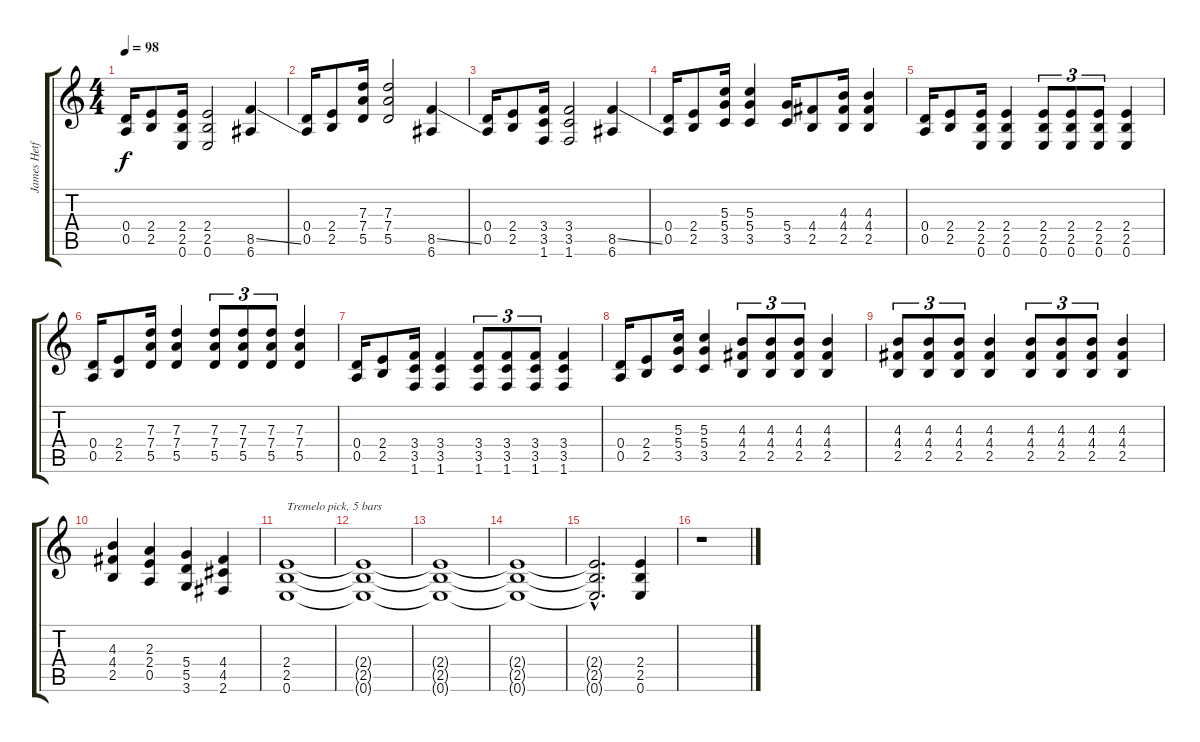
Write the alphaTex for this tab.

\track ("James Hetfield" "James Hetf") {instrument distortionguitar}
\staff {score tabs}
\tuning (E4 B3 G3 D3 A2 E2) {hide}
\ts (4 4)
\tempo 98
\clef g2
\ks c
(0.4 0.5).16{dy f instrument distortionguitar} (2.4 2.5).8 (2.4 2.5 0.6).16 (2.4 2.5 0.6).2 (8.5{ss} 6.6).4 |
(0.4 0.5).16 (2.4 2.5).8 (7.3 7.4 5.5).16 (7.3 7.4 5.5).2 (8.5{ss} 6.6).4 |
(0.4 0.5).16 (2.4 2.5).8 (3.4 3.5 1.6).16 (3.4 3.5 1.6).2 (8.5{ss} 6.6).4 |
(0.4 0.5).16 (2.4 2.5).8 (5.3 5.4 3.5).16 (5.3 5.4 3.5).4 (5.4 3.5).16 (4.4 2.5).8 (4.3 4.4 2.5).16 (4.3 4.4 2.5).4 |
(0.4 0.5).16{instrument distortionguitar} (2.4 2.5).8 (2.4 2.5 0.6).16 (2.4 2.5 0.6).4 (2.4 2.5 0.6).8{tu (3 2)} (2.4 2.5 0.6).8{tu (3 2)} (2.4 2.5 0.6).8{tu (3 2)} (2.4 2.5 0.6).4 |
(0.4 0.5).16 (2.4 2.5).8 (7.3 7.4 5.5).16 (7.3 7.4 5.5).4 (7.3 7.4 5.5).8{tu (3 2)} (7.3 7.4 5.5).8{tu (3 2)} (7.3 7.4 5.5).8{tu (3 2)} (7.3 7.4 5.5).4 |
(0.4 0.5).16 (2.4 2.5).8 (3.4 3.5 1.6).16 (3.4 3.5 1.6).4 (3.4 3.5 1.6).8{tu (3 2)} (3.4 3.5 1.6).8{tu (3 2)} (3.4 3.5 1.6).8{tu (3 2)} (3.4 3.5 1.6).4 |
(0.4 0.5).16 (2.4 2.5).8 (5.3 5.4 3.5).16 (5.3 5.4 3.5).4 (4.3 4.4 2.5).8{tu (3 2)} (4.3 4.4 2.5).8{tu (3 2)} (4.3 4.4 2.5).8{tu (3 2)} (4.3 4.4 2.5).4 |
(4.3 4.4 2.5).8{tu (3 2) instrument distortionguitar} (4.3 4.4 2.5).8{tu (3 2)} (4.3 4.4 2.5).8{tu (3 2)} (4.3 4.4 2.5).4 (4.3 4.4 2.5).8{tu (3 2)} (4.3 4.4 2.5).8{tu (3 2)} (4.3 4.4 2.5).8{tu (3 2)} (4.3 4.4 2.5).4 |
(4.3 4.4 2.5).4 (2.3 2.4 0.5).4 (5.4 5.5 3.6).4 (4.4 4.5 2.6).4 |
(2.4 2.5 0.6).1{txt "Tremelo pick, 5 bars"} |
(2.4{t} 2.5{t} 0.6{t}).1 |
(2.4{t} 2.5{t} 0.6{t}).1 |
(2.4{t} 2.5{t} 0.6{t}).1 |
(2.4{hac t} 2.5{hac t} 0.6{hac t}).2{d} (2.4 2.5 0.6).4 |
r.1
